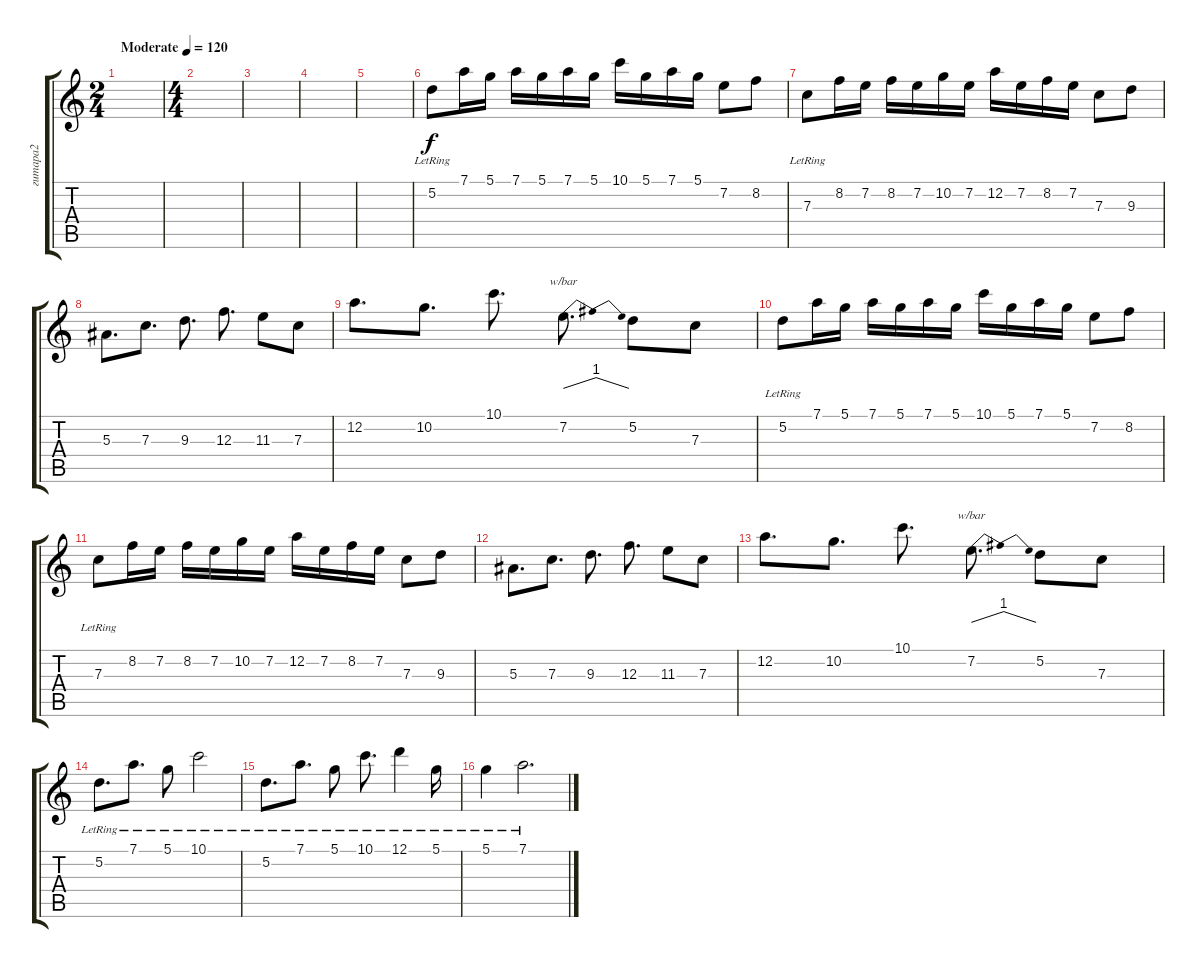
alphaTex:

\track ("гитара2" "гитара2") {instrument overdrivenguitar}
\staff {score tabs}
\tuning (D4 A3 F3 C3 G2 C2) {hide}
\ts (2 4)
\tempo (120 "Moderate")
\clef g2
\ks c
|
\ts (4 4)
|
|
|
|
5.2{lr}.8 7.1.16 5.1.16 7.1.16 5.1.16 7.1.16 5.1.16 10.1.16 5.1.16 7.1.16 5.1.16 7.2.8 8.2.8 |
7.3{lr}.8 8.2.16 7.2.16 8.2.16 7.2.16 10.2.16 7.2.16 12.2.16 7.2.16 8.2.16 7.2.16 7.3.8 9.3.8 |
5.3.8{d} 7.3.8{d} 9.3.8{d} 12.3.8{d} 11.3.8 7.3.8 |
12.2.8{d} 10.2.8{d} 10.1.8{d} 7.2.8{d tbe (dip default 0 0 30 4 60 0)} 5.2.8 7.3.8 |
5.2{lr}.8 7.1.16 5.1.16 7.1.16 5.1.16 7.1.16 5.1.16 10.1.16 5.1.16 7.1.16 5.1.16 7.2.8 8.2.8 |
7.3{lr}.8 8.2.16 7.2.16 8.2.16 7.2.16 10.2.16 7.2.16 12.2.16 7.2.16 8.2.16 7.2.16 7.3.8 9.3.8 |
5.3.8{d} 7.3.8{d} 9.3.8{d} 12.3.8{d} 11.3.8 7.3.8 |
12.2.8{d} 10.2.8{d} 10.1.8{d} 7.2.8{d tbe (dip default 0 0 30 4 60 0)} 5.2.8 7.3.8 |
5.2{lr}.8{d} 7.1{lr}.8{d} 5.1{lr}.8 10.1{lr}.2 |
5.2{lr}.8{d} 7.1{lr}.8{d} 5.1{lr}.8 10.1{lr}.8{d} 12.1{lr}.4 5.1{lr}.16 |
5.1{lr}.4 7.1{lr}.2{d}
